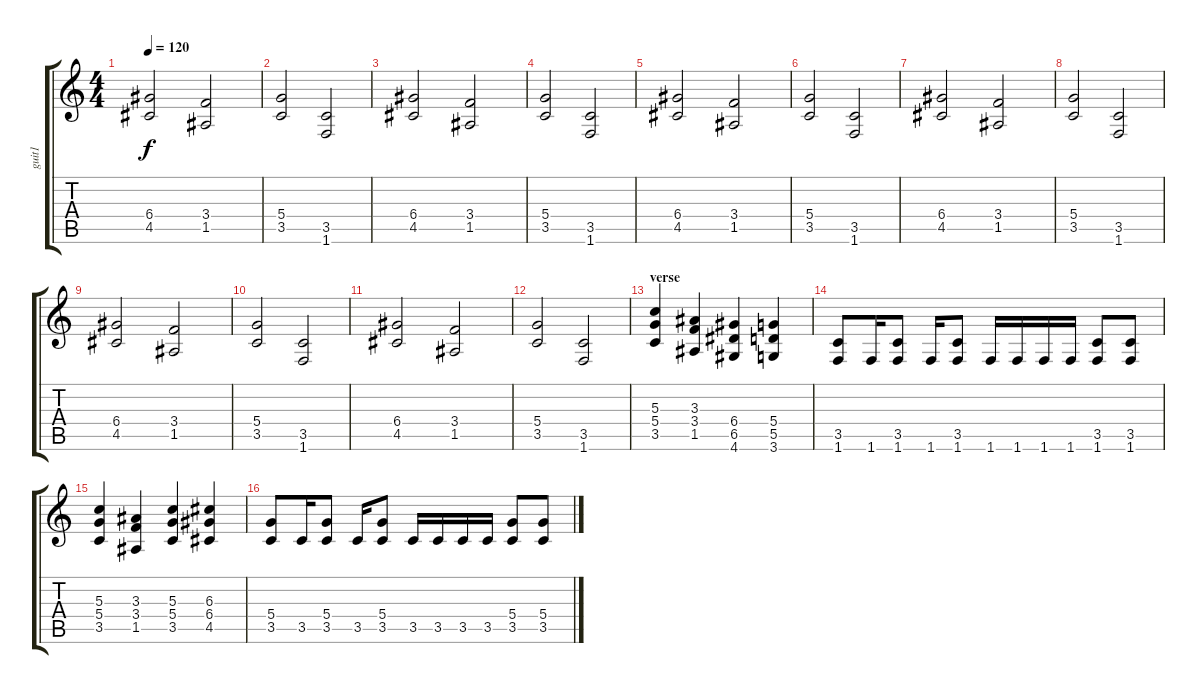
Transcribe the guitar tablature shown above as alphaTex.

\track ("guit1" "guit1") {instrument distortionguitar}
\staff {score tabs}
\tuning (E4 B3 G3 D3 A2 E2) {hide}
\ts (4 4)
\tempo 120
\clef g2
\ks c
(6.4 4.5).2{dy f} (3.4 1.5).2 |
(5.4 3.5).2 (3.5 1.6).2 |
(6.4 4.5).2 (3.4 1.5).2 |
(5.4 3.5).2 (3.5 1.6).2 |
(6.4 4.5).2 (3.4 1.5).2 |
(5.4 3.5).2 (3.5 1.6).2 |
(6.4 4.5).2 (3.4 1.5).2 |
(5.4 3.5).2 (3.5 1.6).2 |
(6.4 4.5).2 (3.4 1.5).2 |
(5.4 3.5).2 (3.5 1.6).2 |
(6.4 4.5).2 (3.4 1.5).2 |
(5.4 3.5).2 (3.5 1.6).2 |
\section ("" "verse")
(5.3 5.4 3.5).4 (3.3 3.4 1.5).4 (6.4 6.5 4.6).4 (5.4 5.5 3.6).4 |
(3.5 1.6).8 1.6.16 (3.5 1.6).8 1.6.16 (3.5 1.6).8 1.6.16 1.6.16 1.6.16 1.6.16 (3.5 1.6).8 (3.5 1.6).8 |
(5.3 5.4 3.5).4 (3.3 3.4 1.5).4 (5.3 5.4 3.5).4 (6.3 6.4 4.5).4 |
(5.4 3.5).8 3.5.16 (5.4 3.5).8 3.5.16 (5.4 3.5).8 3.5.16 3.5.16 3.5.16 3.5.16 (5.4 3.5).8 (5.4 3.5).8
